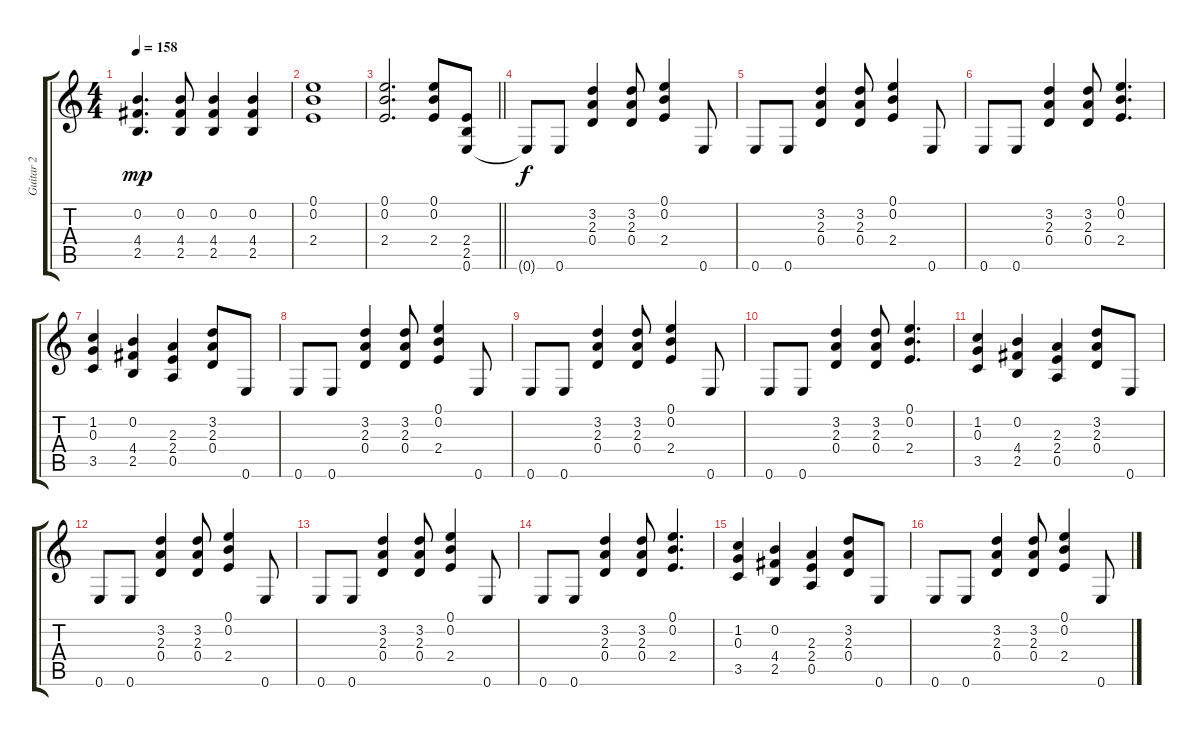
\track ("Guitar 2" "Guitar 2") {instrument distortionguitar}
\staff {score tabs}
\tuning (E4 B3 G3 D3 A2 E2) {hide}
\ts (4 4)
\tempo 158
\clef g2
\ks c
(0.2 4.4 2.5).4{d dy mp} (0.2 4.4 2.5).8 (0.2 4.4 2.5).4 (0.2 4.4 2.5).4 |
(0.1 0.2 2.4).1 |
\barLineRight lightlight
(0.1 0.2 2.4).2{d} (0.1 0.2 2.4).8 (2.4 2.5 0.6).8 |
0.6{t}.8{dy f} 0.6.8 (3.2 2.3 0.4).4 (3.2 2.3 0.4).8 (0.1 0.2 2.4).4 0.6.8 |
0.6.8 0.6.8 (3.2 2.3 0.4).4 (3.2 2.3 0.4).8 (0.1 0.2 2.4).4 0.6.8 |
0.6.8 0.6.8 (3.2 2.3 0.4).4 (3.2 2.3 0.4).8 (0.1 0.2 2.4).4{d} |
(1.2 0.3 3.5).4 (0.2 4.4 2.5).4 (2.3 2.4 0.5).4 (3.2 2.3 0.4).8 0.6.8 |
0.6.8 0.6.8 (3.2 2.3 0.4).4 (3.2 2.3 0.4).8 (0.1 0.2 2.4).4 0.6.8 |
0.6.8 0.6.8 (3.2 2.3 0.4).4 (3.2 2.3 0.4).8 (0.1 0.2 2.4).4 0.6.8 |
0.6.8 0.6.8 (3.2 2.3 0.4).4 (3.2 2.3 0.4).8 (0.1 0.2 2.4).4{d} |
(1.2 0.3 3.5).4 (0.2 4.4 2.5).4 (2.3 2.4 0.5).4 (3.2 2.3 0.4).8 0.6.8 |
0.6.8 0.6.8 (3.2 2.3 0.4).4 (3.2 2.3 0.4).8 (0.1 0.2 2.4).4 0.6.8 |
0.6.8 0.6.8 (3.2 2.3 0.4).4 (3.2 2.3 0.4).8 (0.1 0.2 2.4).4 0.6.8 |
0.6.8 0.6.8 (3.2 2.3 0.4).4 (3.2 2.3 0.4).8 (0.1 0.2 2.4).4{d} |
(1.2 0.3 3.5).4 (0.2 4.4 2.5).4 (2.3 2.4 0.5).4 (3.2 2.3 0.4).8 0.6.8 |
0.6.8 0.6.8 (3.2 2.3 0.4).4 (3.2 2.3 0.4).8 (0.1 0.2 2.4).4 0.6.8
